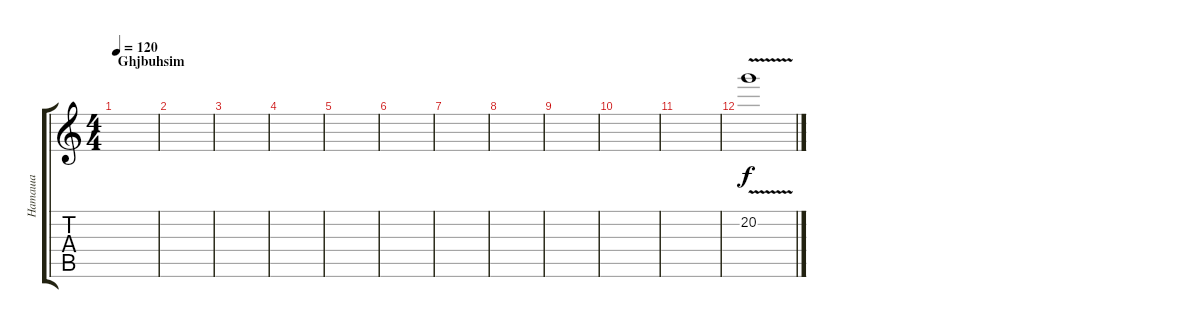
\track ("Наташа" "Наташа") {instrument overdrivenguitar}
\staff {score tabs}
\tuning (E4 B3 G3 D3 A2 E2) {hide}
\ts (4 4)
\section ("" "Ghjbuhsim")
\tempo 120
\clef g2
\ks c
|
|
|
|
|
|
|
|
|
|
|
20.2{v}.1
